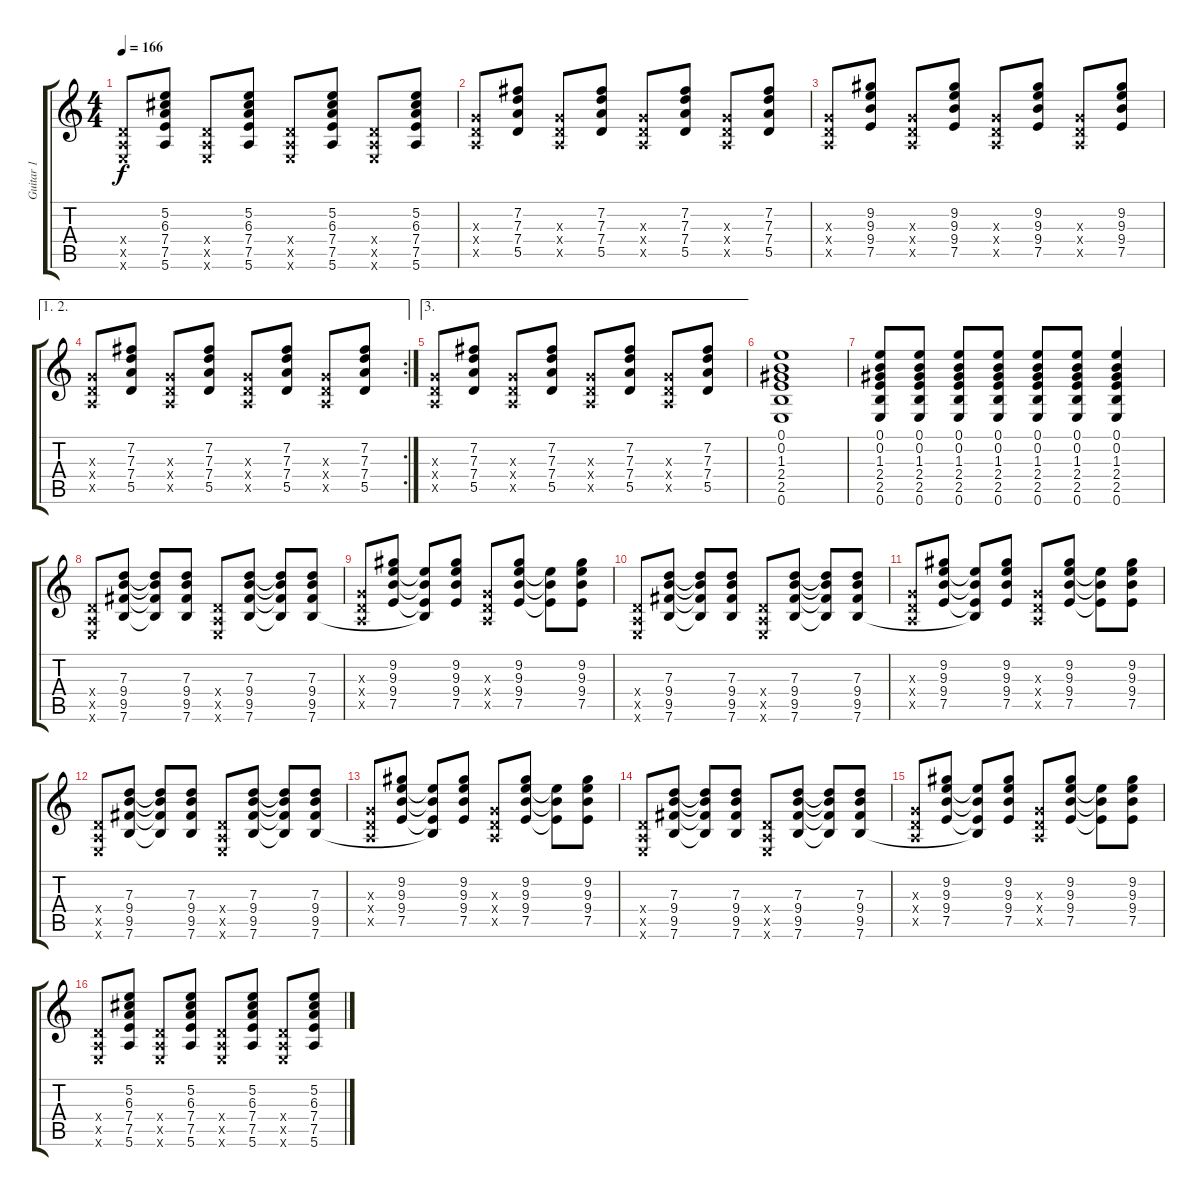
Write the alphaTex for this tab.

\track ("Guitar 1" "Guitar 1") {instrument overdrivenguitar}
\staff {score tabs}
\tuning (E4 B3 G3 D3 A2 E2) {hide}
\ts (4 4)
\tempo 166
\clef g2
\ks c
(0.4{x} 0.5{x} 0.6{x}).8{dy f} (5.2 6.3 7.4 7.5 5.6).8 (0.4{x} 0.5{x} 0.6{x}).8 (5.2 6.3 7.4 7.5 5.6).8 (0.4{x} 0.5{x} 0.6{x}).8 (5.2 6.3 7.4 7.5 5.6).8 (0.4{x} 0.5{x} 0.6{x}).8 (5.2 6.3 7.4 7.5 5.6).8 |
(0.3{x} 0.4{x} 0.5{x}).8 (7.2 7.3 7.4 5.5).8 (0.3{x} 0.4{x} 0.5{x}).8 (7.2 7.3 7.4 5.5).8 (0.3{x} 0.4{x} 0.5{x}).8 (7.2 7.3 7.4 5.5).8 (0.3{x} 0.4{x} 0.5{x}).8 (7.2 7.3 7.4 5.5).8 |
(0.3{x} 0.4{x} 0.5{x}).8 (9.2 9.3 9.4 7.5).8 (0.3{x} 0.4{x} 0.5{x}).8 (9.2 9.3 9.4 7.5).8 (0.3{x} 0.4{x} 0.5{x}).8 (9.2 9.3 9.4 7.5).8 (0.3{x} 0.4{x} 0.5{x}).8 (9.2 9.3 9.4 7.5).8 |
\ae (1 2)
\rc 2
(0.3{x} 0.4{x} 0.5{x}).8 (7.2 7.3 7.4 5.5).8 (0.3{x} 0.4{x} 0.5{x}).8 (7.2 7.3 7.4 5.5).8 (0.3{x} 0.4{x} 0.5{x}).8 (7.2 7.3 7.4 5.5).8 (0.3{x} 0.4{x} 0.5{x}).8 (7.2 7.3 7.4 5.5).8 |
\ae 3
(0.3{x} 0.4{x} 0.5{x}).8 (7.2 7.3 7.4 5.5).8 (0.3{x} 0.4{x} 0.5{x}).8 (7.2 7.3 7.4 5.5).8 (0.3{x} 0.4{x} 0.5{x}).8 (7.2 7.3 7.4 5.5).8 (0.3{x} 0.4{x} 0.5{x}).8 (7.2 7.3 7.4 5.5).8 |
(0.1 0.2 1.3 2.4 2.5 0.6).1 |
(0.1 0.2 1.3 2.4 2.5 0.6).8 (0.1 0.2 1.3 2.4 2.5 0.6).8 (0.1 0.2 1.3 2.4 2.5 0.6).8 (0.1 0.2 1.3 2.4 2.5 0.6).8 (0.1 0.2 1.3 2.4 2.5 0.6).8 (0.1 0.2 1.3 2.4 2.5 0.6).8 (0.1 0.2 1.3 2.4 2.5 0.6).4 |
(0.4{x} 0.5{x} 0.6{x}).8 (7.3 9.4 9.5 7.6).8 (7.3{t} 9.4{t} 9.5{t} 7.6{t}).8 (7.3 9.4 9.5 7.6).8 (0.4{x} 0.5{x} 0.6{x}).8 (7.3 9.4 9.5 7.6).8 (7.3{t} 9.4{t} 9.5{t} 7.6{t}).8 (7.3 9.4 9.5 7.6).8 |
(0.3{x} 0.4{x} 0.5{x}).8 (9.2 9.3 9.4 7.5).8 (9.3{t} 9.4{t} 7.5{t} 7.6{t}).8 (9.2 9.3 9.4 7.5).8 (0.3{x} 0.4{x} 0.5{x}).8 (9.2 9.3 9.4 7.5).8 (9.3{t} 9.4{t} 7.5{t}).8 (9.2 9.3 9.4 7.5).8 |
(0.4{x} 0.5{x} 0.6{x}).8 (7.3 9.4 9.5 7.6).8 (7.3{t} 9.4{t} 9.5{t} 7.6{t}).8 (7.3 9.4 9.5 7.6).8 (0.4{x} 0.5{x} 0.6{x}).8 (7.3 9.4 9.5 7.6).8 (7.3{t} 9.4{t} 9.5{t} 7.6{t}).8 (7.3 9.4 9.5 7.6).8 |
(0.3{x} 0.4{x} 0.5{x}).8 (9.2 9.3 9.4 7.5).8 (9.3{t} 9.4{t} 7.5{t} 7.6{t}).8 (9.2 9.3 9.4 7.5).8 (0.3{x} 0.4{x} 0.5{x}).8 (9.2 9.3 9.4 7.5).8 (9.3{t} 9.4{t} 7.5{t}).8 (9.2 9.3 9.4 7.5).8 |
(0.4{x} 0.5{x} 0.6{x}).8 (7.3 9.4 9.5 7.6).8 (7.3{t} 9.4{t} 9.5{t} 7.6{t}).8 (7.3 9.4 9.5 7.6).8 (0.4{x} 0.5{x} 0.6{x}).8 (7.3 9.4 9.5 7.6).8 (7.3{t} 9.4{t} 9.5{t} 7.6{t}).8 (7.3 9.4 9.5 7.6).8 |
(0.3{x} 0.4{x} 0.5{x}).8 (9.2 9.3 9.4 7.5).8 (9.3{t} 9.4{t} 7.5{t} 7.6{t}).8 (9.2 9.3 9.4 7.5).8 (0.3{x} 0.4{x} 0.5{x}).8 (9.2 9.3 9.4 7.5).8 (9.3{t} 9.4{t} 7.5{t}).8 (9.2 9.3 9.4 7.5).8 |
(0.4{x} 0.5{x} 0.6{x}).8 (7.3 9.4 9.5 7.6).8 (7.3{t} 9.4{t} 9.5{t} 7.6{t}).8 (7.3 9.4 9.5 7.6).8 (0.4{x} 0.5{x} 0.6{x}).8 (7.3 9.4 9.5 7.6).8 (7.3{t} 9.4{t} 9.5{t} 7.6{t}).8 (7.3 9.4 9.5 7.6).8 |
(0.3{x} 0.4{x} 0.5{x}).8 (9.2 9.3 9.4 7.5).8 (9.3{t} 9.4{t} 7.5{t} 7.6{t}).8 (9.2 9.3 9.4 7.5).8 (0.3{x} 0.4{x} 0.5{x}).8 (9.2 9.3 9.4 7.5).8 (9.3{t} 9.4{t} 7.5{t}).8 (9.2 9.3 9.4 7.5).8 |
(0.4{x} 0.5{x} 0.6{x}).8{volume 12} (5.2 6.3 7.4 7.5 5.6).8 (0.4{x} 0.5{x} 0.6{x}).8 (5.2 6.3 7.4 7.5 5.6).8 (0.4{x} 0.5{x} 0.6{x}).8 (5.2 6.3 7.4 7.5 5.6).8 (0.4{x} 0.5{x} 0.6{x}).8 (5.2 6.3 7.4 7.5 5.6).8
